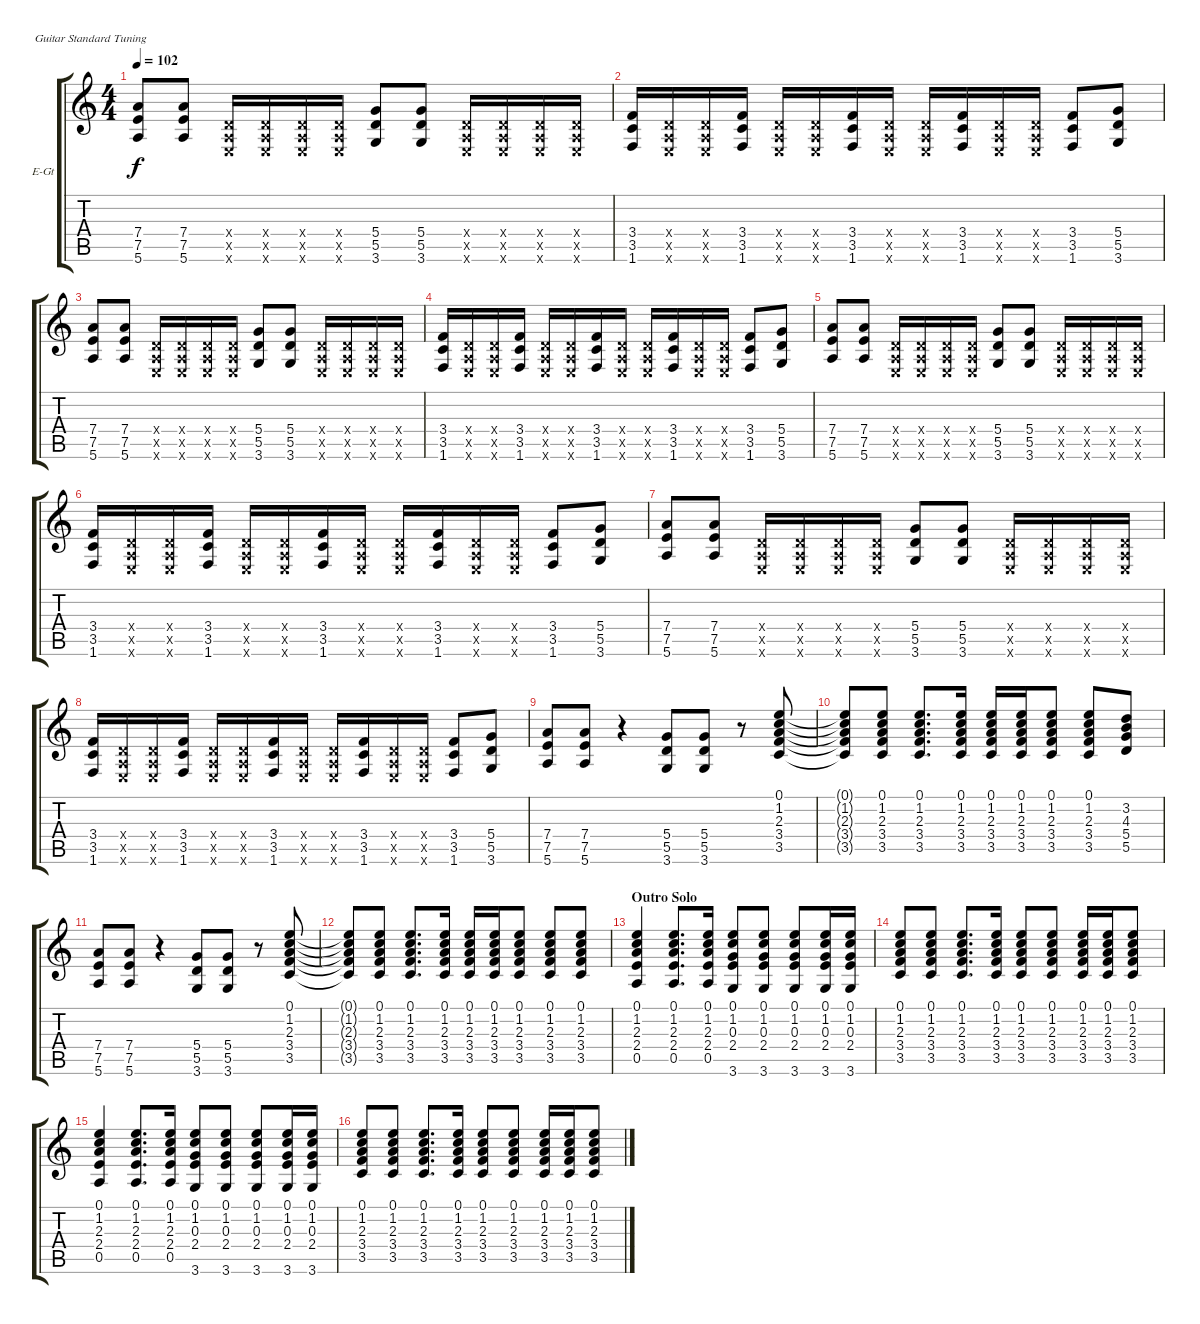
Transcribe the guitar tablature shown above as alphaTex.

\defaultSystemsLayout 4
\bracketExtendMode groupsimilarinstruments
\firstSystemTrackNameOrientation horizontal
\otherSystemsTrackNameOrientation horizontal
\track ("Elec. Rhythm (Page)" "E-Gt") {instrument distortionguitar}
\staff {score tabs}
\tuning (E4 B3 G3 D3 A2 E2)
\ts (4 4)
\tempo 102
\clef g2
\ks c
(5.6 7.5 7.4).8{dy f} (5.6 7.5 7.4).8 (0.5{x} 0.4{x} 0.6{x}).16 (0.5{x} 0.4{x} 0.6{x}).16 (0.5{x} 0.4{x} 0.6{x}).16 (0.5{x} 0.4{x} 0.6{x}).16 (3.6 5.5 5.4).8 (3.6 5.5 5.4).8 (0.6{x} 0.4{x} 0.5{x}).16 (0.6{x} 0.4{x} 0.5{x}).16 (0.6{x} 0.4{x} 0.5{x}).16 (0.6{x} 0.4{x} 0.5{x}).16 |
(1.6 3.4 3.5).16 (0.6{x} 0.5{x} 0.4{x}).16 (0.6{x} 0.5{x} 0.4{x}).16 (1.6 3.5 3.4).16 (0.6{x} 0.5{x} 0.4{x}).16 (0.6{x} 0.5{x} 0.4{x}).16 (1.6 3.4 3.5).16 (0.6{x} 0.5{x} 0.4{x}).16 (0.6{x} 0.5{x} 0.4{x}).16 (1.6 3.5 3.4).16 (0.6{x} 0.5{x} 0.4{x}).16 (0.6{x} 0.5{x} 0.4{x}).16 (1.6 3.4 3.5).8 (3.6 5.5 5.4).8 |
(5.6 7.5 7.4).8 (5.6 7.5 7.4).8 (0.5{x} 0.4{x} 0.6{x}).16 (0.5{x} 0.4{x} 0.6{x}).16 (0.5{x} 0.4{x} 0.6{x}).16 (0.5{x} 0.4{x} 0.6{x}).16 (3.6 5.5 5.4).8 (3.6 5.5 5.4).8 (0.6{x} 0.4{x} 0.5{x}).16 (0.6{x} 0.4{x} 0.5{x}).16 (0.6{x} 0.4{x} 0.5{x}).16 (0.6{x} 0.4{x} 0.5{x}).16 |
(1.6 3.4 3.5).16 (0.6{x} 0.5{x} 0.4{x}).16 (0.6{x} 0.5{x} 0.4{x}).16 (1.6 3.5 3.4).16 (0.6{x} 0.5{x} 0.4{x}).16 (0.6{x} 0.5{x} 0.4{x}).16 (1.6 3.4 3.5).16 (0.6{x} 0.5{x} 0.4{x}).16 (0.6{x} 0.5{x} 0.4{x}).16 (1.6 3.5 3.4).16 (0.6{x} 0.5{x} 0.4{x}).16 (0.6{x} 0.5{x} 0.4{x}).16 (1.6 3.4 3.5).8 (3.6 5.5 5.4).8 |
(5.6 7.5 7.4).8 (5.6 7.5 7.4).8 (0.5{x} 0.4{x} 0.6{x}).16 (0.5{x} 0.4{x} 0.6{x}).16 (0.5{x} 0.4{x} 0.6{x}).16 (0.5{x} 0.4{x} 0.6{x}).16 (3.6 5.5 5.4).8 (3.6 5.5 5.4).8 (0.6{x} 0.4{x} 0.5{x}).16 (0.6{x} 0.4{x} 0.5{x}).16 (0.6{x} 0.4{x} 0.5{x}).16 (0.6{x} 0.4{x} 0.5{x}).16 |
(1.6 3.4 3.5).16 (0.6{x} 0.5{x} 0.4{x}).16 (0.6{x} 0.5{x} 0.4{x}).16 (1.6 3.5 3.4).16 (0.6{x} 0.5{x} 0.4{x}).16 (0.6{x} 0.5{x} 0.4{x}).16 (1.6 3.4 3.5).16 (0.6{x} 0.5{x} 0.4{x}).16 (0.6{x} 0.5{x} 0.4{x}).16 (1.6 3.5 3.4).16 (0.6{x} 0.5{x} 0.4{x}).16 (0.6{x} 0.5{x} 0.4{x}).16 (1.6 3.4 3.5).8 (3.6 5.5 5.4).8 |
(5.6 7.5 7.4).8 (5.6 7.5 7.4).8 (0.5{x} 0.4{x} 0.6{x}).16 (0.5{x} 0.4{x} 0.6{x}).16 (0.5{x} 0.4{x} 0.6{x}).16 (0.5{x} 0.4{x} 0.6{x}).16 (3.6 5.5 5.4).8 (3.6 5.5 5.4).8 (0.6{x} 0.4{x} 0.5{x}).16 (0.6{x} 0.4{x} 0.5{x}).16 (0.6{x} 0.4{x} 0.5{x}).16 (0.6{x} 0.4{x} 0.5{x}).16 |
(1.6 3.4 3.5).16 (0.6{x} 0.5{x} 0.4{x}).16 (0.6{x} 0.5{x} 0.4{x}).16 (1.6 3.5 3.4).16 (0.6{x} 0.5{x} 0.4{x}).16 (0.6{x} 0.5{x} 0.4{x}).16 (1.6 3.4 3.5).16 (0.6{x} 0.5{x} 0.4{x}).16 (0.6{x} 0.5{x} 0.4{x}).16 (1.6 3.5 3.4).16 (0.6{x} 0.5{x} 0.4{x}).16 (0.6{x} 0.5{x} 0.4{x}).16 (1.6 3.4 3.5).8 (3.6 5.5 5.4).8 |
(5.6 7.5 7.4).8 (7.4 7.5 5.6).8 r.4 (3.6 5.5 5.4).8 (3.6 5.5 5.4).8 r.8 (3.5 3.4 2.3 1.2 0.1).8 |
(0.1{t} 1.2{t} 2.3{t} 3.4{t} 3.5{t}).8 (3.5 3.4 2.3 1.2 0.1).8 (3.5 3.4 2.3 1.2 0.1).8{d} (3.5 3.4 2.3 1.2 0.1).16 (3.5 3.4 2.3 1.2 0.1).16 (3.5 3.4 2.3 1.2 0.1).16 (3.5 3.4 2.3 1.2 0.1).8 (3.5 3.4 2.3 1.2 0.1).8 (5.5 5.4 4.3 3.2).8 |
(5.6 7.5 7.4).8 (7.4 7.5 5.6).8 r.4 (3.6 5.5 5.4).8 (3.6 5.5 5.4).8 r.8 (3.5 3.4 2.3 1.2 0.1).8 |
(0.1{t} 1.2{t} 2.3{t} 3.4{t} 3.5{t}).8 (3.5 3.4 2.3 1.2 0.1).8 (3.5 3.4 2.3 1.2 0.1).8{d} (3.5 3.4 2.3 1.2 0.1).16 (3.5 3.4 2.3 1.2 0.1).16 (3.5 3.4 2.3 1.2 0.1).16 (3.5 3.4 2.3 1.2 0.1).8 (3.5 3.4 2.3 1.2 0.1).8 (3.5 3.4 2.3 1.2 0.1).8 |
\section ("" "Outro Solo")
(0.5 2.4 2.3 1.2 0.1).4 (0.1 1.2 2.3 2.4 0.5).8{d} (0.1 1.2 2.3 2.4 0.5).16 (0.1 1.2 0.3 2.4 3.6).8 (0.1 1.2 0.3 2.4 3.6).8 (0.1 1.2 0.3 2.4 3.6).8 (0.1 1.2 0.3 2.4 3.6).16 (0.1 1.2 0.3 2.4 3.6).16 |
(0.1 1.2 2.3 3.4 3.5).8 (0.1 1.2 2.3 3.4 3.5).8 (0.1 1.2 2.3 3.4 3.5).8{d} (0.1 1.2 2.3 3.4 3.5).16 (0.1 1.2 2.3 3.4 3.5).8 (0.1 1.2 2.3 3.4 3.5).8 (0.1 1.2 2.3 3.4 3.5).16 (0.1 1.2 2.3 3.4 3.5).16 (0.1 1.2 2.3 3.4 3.5).8 |
(0.5 2.4 2.3 1.2 0.1).4 (0.1 1.2 2.3 2.4 0.5).8{d} (0.1 1.2 2.3 2.4 0.5).16 (0.1 1.2 0.3 2.4 3.6).8 (0.1 1.2 0.3 2.4 3.6).8 (0.1 1.2 0.3 2.4 3.6).8 (0.1 1.2 0.3 2.4 3.6).16 (0.1 1.2 0.3 2.4 3.6).16 |
(0.1 1.2 2.3 3.4 3.5).8 (0.1 1.2 2.3 3.4 3.5).8 (0.1 1.2 2.3 3.4 3.5).8{d} (0.1 1.2 2.3 3.4 3.5).16 (0.1 1.2 2.3 3.4 3.5).8 (0.1 1.2 2.3 3.4 3.5).8 (0.1 1.2 2.3 3.4 3.5).16 (0.1 1.2 2.3 3.4 3.5).16 (0.1 1.2 2.3 3.4 3.5).8
